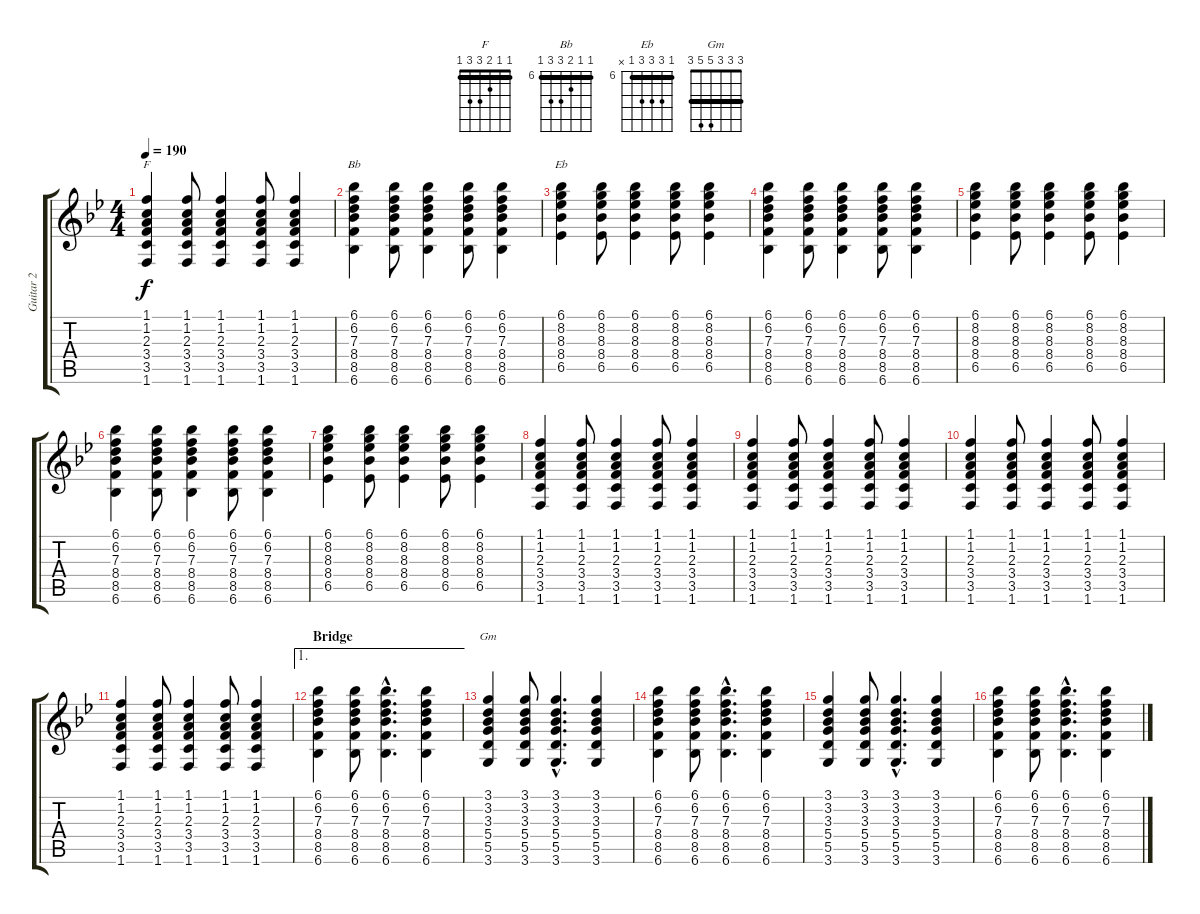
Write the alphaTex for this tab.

\track ("Guitar 2" "Guitar 2") {instrument electricguitarclean}
\staff {score tabs}
\tuning (E4 B3 G3 D3 A2 E2) {hide}
\chord ("F" 1 1 2 3 3 1) {barre 1}
\chord ("Bb" 6 6 7 8 8 6) {firstfret 6 barre 6}
\chord ("Eb" 6 8 8 8 6 x) {firstfret 6 barre 6}
\chord ("Gm" 3 3 3 5 5 3) {barre 3}
\ts (4 4)
\tempo 190
\clef g2
\ks bb
(1.1 1.2 2.3 3.4 3.5 1.6).4{ch "F" dy f} (1.1 1.2 2.3 3.4 3.5 1.6).8 (1.1 1.2 2.3 3.4 3.5 1.6).4 (1.1 1.2 2.3 3.4 3.5 1.6).8 (1.1 1.2 2.3 3.4 3.5 1.6).4 |
(6.1 6.2 7.3 8.4 8.5 6.6).4{ch "Bb"} (6.1 6.2 7.3 8.4 8.5 6.6).8 (6.1 6.2 7.3 8.4 8.5 6.6).4 (6.1 6.2 7.3 8.4 8.5 6.6).8 (6.1 6.2 7.3 8.4 8.5 6.6).4 |
(6.1 8.2 8.3 8.4 6.5).4{ch "Eb"} (6.1 8.2 8.3 8.4 6.5).8 (6.1 8.2 8.3 8.4 6.5).4 (6.1 8.2 8.3 8.4 6.5).8 (6.1 8.2 8.3 8.4 6.5).4 |
(6.1 6.2 7.3 8.4 8.5 6.6).4 (6.1 6.2 7.3 8.4 8.5 6.6).8 (6.1 6.2 7.3 8.4 8.5 6.6).4 (6.1 6.2 7.3 8.4 8.5 6.6).8 (6.1 6.2 7.3 8.4 8.5 6.6).4 |
(6.1 8.2 8.3 8.4 6.5).4 (6.1 8.2 8.3 8.4 6.5).8 (6.1 8.2 8.3 8.4 6.5).4 (6.1 8.2 8.3 8.4 6.5).8 (6.1 8.2 8.3 8.4 6.5).4 |
(6.1 6.2 7.3 8.4 8.5 6.6).4 (6.1 6.2 7.3 8.4 8.5 6.6).8 (6.1 6.2 7.3 8.4 8.5 6.6).4 (6.1 6.2 7.3 8.4 8.5 6.6).8 (6.1 6.2 7.3 8.4 8.5 6.6).4 |
(6.1 8.2 8.3 8.4 6.5).4 (6.1 8.2 8.3 8.4 6.5).8 (6.1 8.2 8.3 8.4 6.5).4 (6.1 8.2 8.3 8.4 6.5).8 (6.1 8.2 8.3 8.4 6.5).4 |
(1.1 1.2 2.3 3.4 3.5 1.6).4 (1.1 1.2 2.3 3.4 3.5 1.6).8 (1.1 1.2 2.3 3.4 3.5 1.6).4 (1.1 1.2 2.3 3.4 3.5 1.6).8 (1.1 1.2 2.3 3.4 3.5 1.6).4 |
(1.1 1.2 2.3 3.4 3.5 1.6).4 (1.1 1.2 2.3 3.4 3.5 1.6).8 (1.1 1.2 2.3 3.4 3.5 1.6).4 (1.1 1.2 2.3 3.4 3.5 1.6).8 (1.1 1.2 2.3 3.4 3.5 1.6).4 |
(1.1 1.2 2.3 3.4 3.5 1.6).4 (1.1 1.2 2.3 3.4 3.5 1.6).8 (1.1 1.2 2.3 3.4 3.5 1.6).4 (1.1 1.2 2.3 3.4 3.5 1.6).8 (1.1 1.2 2.3 3.4 3.5 1.6).4 |
(1.1 1.2 2.3 3.4 3.5 1.6).4 (1.1 1.2 2.3 3.4 3.5 1.6).8 (1.1 1.2 2.3 3.4 3.5 1.6).4 (1.1 1.2 2.3 3.4 3.5 1.6).8 (1.1 1.2 2.3 3.4 3.5 1.6).4 |
\ae 1
\section ("" "Bridge")
(6.1 6.2 7.3 8.4 8.5 6.6).4 (6.1 6.2 7.3 8.4 8.5 6.6).8 (6.1{hac} 6.2{hac} 7.3{hac} 8.4{hac} 8.5{hac} 6.6{hac}).4{d} (6.1 6.2 7.3 8.4 8.5 6.6).4 |
(3.1 3.2 3.3 5.4 5.5 3.6).4{ch "Gm"} (3.1 3.2 3.3 5.4 5.5 3.6).8 (3.1{hac} 3.2{hac} 3.3{hac} 5.4{hac} 5.5{hac} 3.6{hac}).4{d} (3.1 3.2 3.3 5.4 5.5 3.6).4 |
(6.1 6.2 7.3 8.4 8.5 6.6).4 (6.1 6.2 7.3 8.4 8.5 6.6).8 (6.1{hac} 6.2{hac} 7.3{hac} 8.4{hac} 8.5{hac} 6.6{hac}).4{d} (6.1 6.2 7.3 8.4 8.5 6.6).4 |
(3.1 3.2 3.3 5.4 5.5 3.6).4 (3.1 3.2 3.3 5.4 5.5 3.6).8 (3.1{hac} 3.2{hac} 3.3{hac} 5.4{hac} 5.5{hac} 3.6{hac}).4{d} (3.1 3.2 3.3 5.4 5.5 3.6).4 |
(6.1 6.2 7.3 8.4 8.5 6.6).4 (6.1 6.2 7.3 8.4 8.5 6.6).8 (6.1{hac} 6.2{hac} 7.3{hac} 8.4{hac} 8.5{hac} 6.6{hac}).4{d} (6.1 6.2 7.3 8.4 8.5 6.6).4
